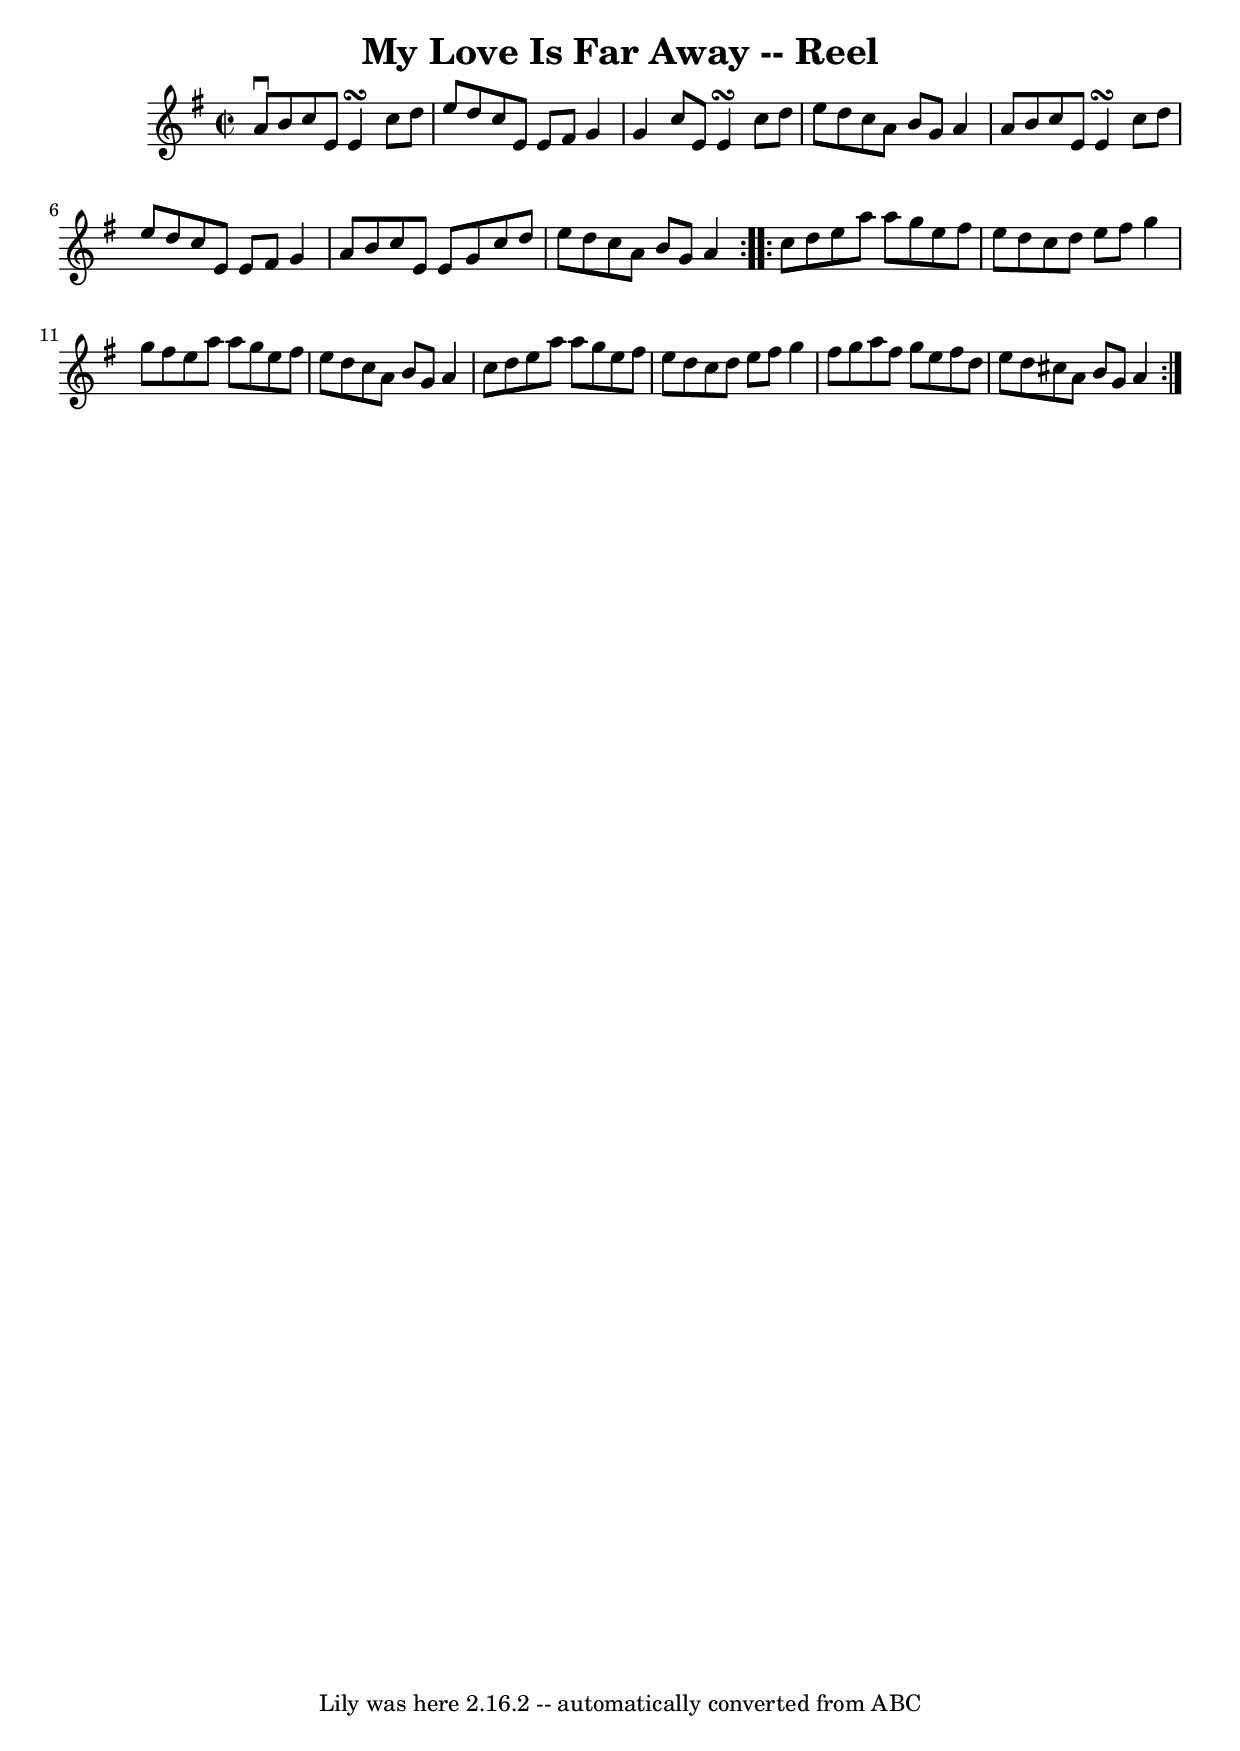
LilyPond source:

\version "2.16.2"
\include "Mammoth.ily"
\header {
	%% book = "Ryan's Mammoth Collection"
	crossRefNumber = "1"
	footnotes = "\\\\47"
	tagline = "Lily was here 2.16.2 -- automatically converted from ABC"
	title = "My Love Is Far Away -- Reel"
}
voicedefault =  {


\repeat volta 2 {
\override Staff.TimeSignature #'style = #'C
 \time 2/2 
\key a \dorian a'8^\downbow b'8  |
 c''8 e'8    
e'4\turn c''8 d''8 e''8 d''8    |
 c''8 e'8 e'8    
fis'8 g'4 g'4    |
 c''8 e'8 e'4\turn c''8 d''8    
e''8 d''8    |
 c''8 a'8 b'8 g'8 a'4 a'8 b'8    
|
 c''8 e'8 e'4\turn c''8 d''8 e''8 d''8    
|
 c''8 e'8 e'8 fis'8 g'4 a'8 b'8    |
 c''8  
 e'8 e'8 g'8 c''8 d''8 e''8 d''8    |
 c''8 a'8   
 b'8 g'8 a'4    }     \repeat volta 2 { c''8 d''8  |
 e''8 
 a''8 a''8 g''8 e''8 fis''8 e''8 d''8    |
 c''8    
d''8 e''8 fis''8 g''4 g''8 fis''8    |
 e''8 a''8    
a''8 g''8 e''8 fis''8 e''8 d''8    |
 c''8 a'8 b'8 
 g'8 a'4 c''8 d''8    |
 e''8 a''8 a''8 g''8    
e''8 fis''8 e''8 d''8    |
 c''8 d''8 e''8 fis''8    
g''4 fis''8 g''8    |
 a''8 fis''8 g''8 e''8 fis''8   
 d''8 e''8 d''8    |
 cis''8 a'8 b'8 g'8 a'4    }   
}

\score{
    <<

	\context Staff="default"
	{
	    \voicedefault 
	}

    >>
	\layout {
	}
	\midi {}
}
